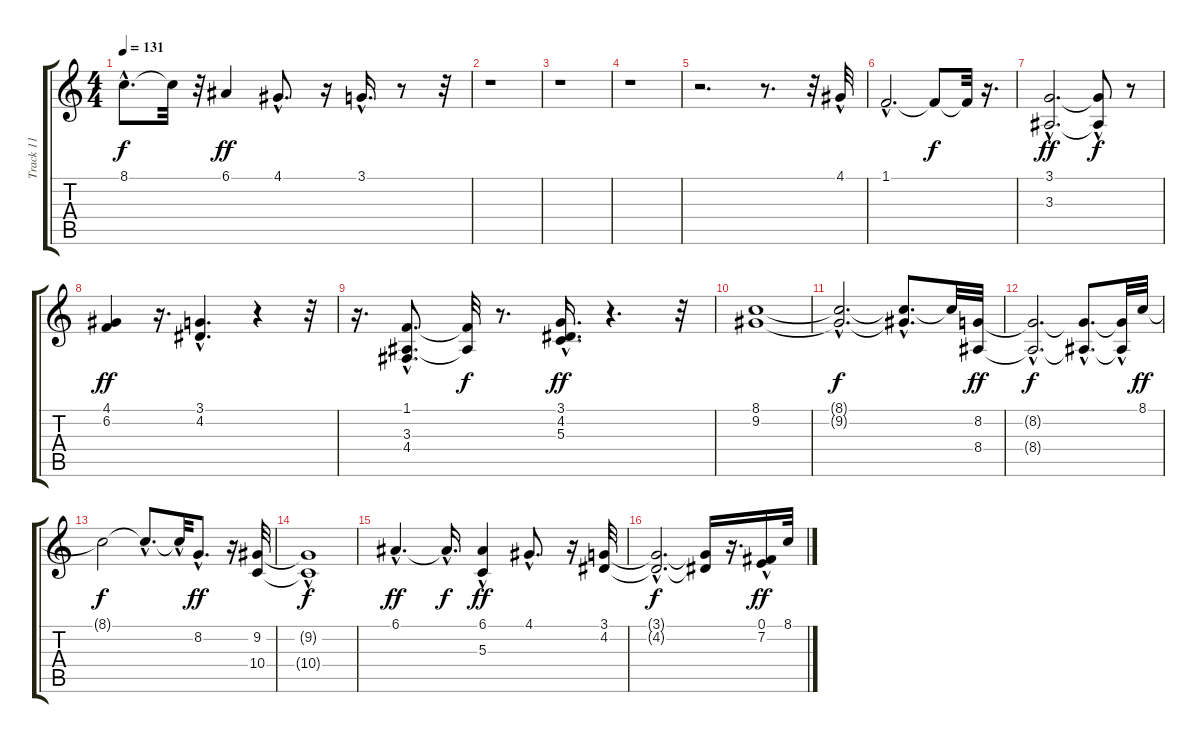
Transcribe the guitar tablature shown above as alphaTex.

\track ("Track 11" "Track 11") {instrument stringensemble1}
\staff {score tabs}
\tuning (E4 B3 G3 D3 A2 E2) {hide}
\ts (4 4)
\tempo 131
\clef g2
\ks c
8.1{hac t}.8{d dy f} 8.1{t}.32 r.32 6.1.4{dy ff} 4.1{hac}.8{d} r.16 3.1{hac}.16{d} r.8 r.32 |
r.1 |
r.1 |
r.1 |
r.2{d} r.8{d} r.32 4.1{hac}.32 |
1.1{hac}.2{d} 1.1{t}.8{dy f} 1.1{t}.32 r.16{d} |
(3.1{hac} 3.3{hac}).2{d dy ff} (3.1{hac t} 3.3{t}).8{dy f} r.8 |
(4.1 6.2).4{dy ff} r.16{d} (3.1{hac} 4.2{hac}).4{d} r.4 r.32 |
r.16{d} (1.1{hac} 3.3{hac} 4.4{hac}).8{d} (1.1{t} 3.3{t}).32{dy f} r.8{d} (3.1{hac} 4.2{hac} 5.3).16{d dy ff} r.4{d} r.32 |
(8.1 9.2).1 |
(8.1{hac t} 9.2{hac t}).2{d dy f} (8.1{hac t} 9.2{hac t}).8{d} 8.1{t}.32 (8.2 8.4).32{dy ff} |
(8.2{hac t} 8.4{hac t}).2{d dy f} (8.2{hac t} 8.4{hac t}).8{d} (8.2{t} 8.4{hac t}).32 8.1.32{dy ff} |
8.1{t}.2{dy f} 8.1{hac t}.8{d} 8.1{hac t}.32 8.2{hac}.8{d dy ff} r.16 (9.2 10.4).32 |
(9.2{hac t} 10.4{t}).1{dy f} |
6.1{hac}.4{d dy ff} 6.1{hac t}.16{d dy f} (6.1 5.3{hac}).4{dy ff} 4.1{hac}.8{d} r.16 (3.1 4.2).32 |
(3.1{hac t} 4.2{hac t}).2{d dy f} (3.1{t} 4.2{t}).16 r.16{d} (0.1{hac} 7.2).16{dy ff} 8.1.32
